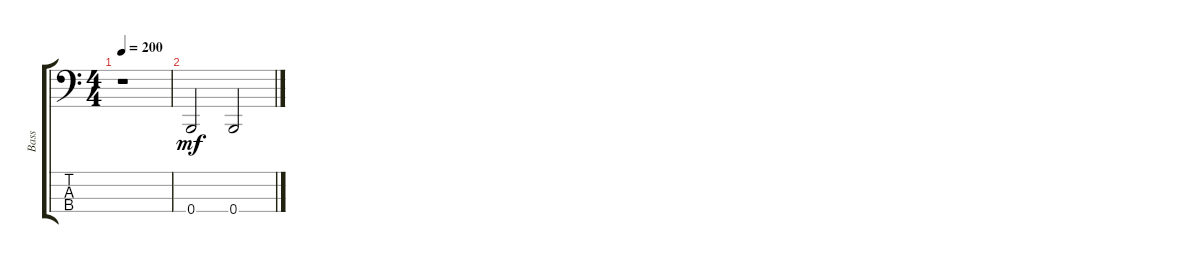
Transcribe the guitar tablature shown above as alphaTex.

\track ("Bass" "Bass") {instrument electricbassfinger}
\staff {score tabs}
\tuning (E2 B1 Gb1 B0) {hide}
\ts (4 4)
\tempo 200
\clef f4
\ks c
r.1{dy mf} |
0.4.2 0.4.2
